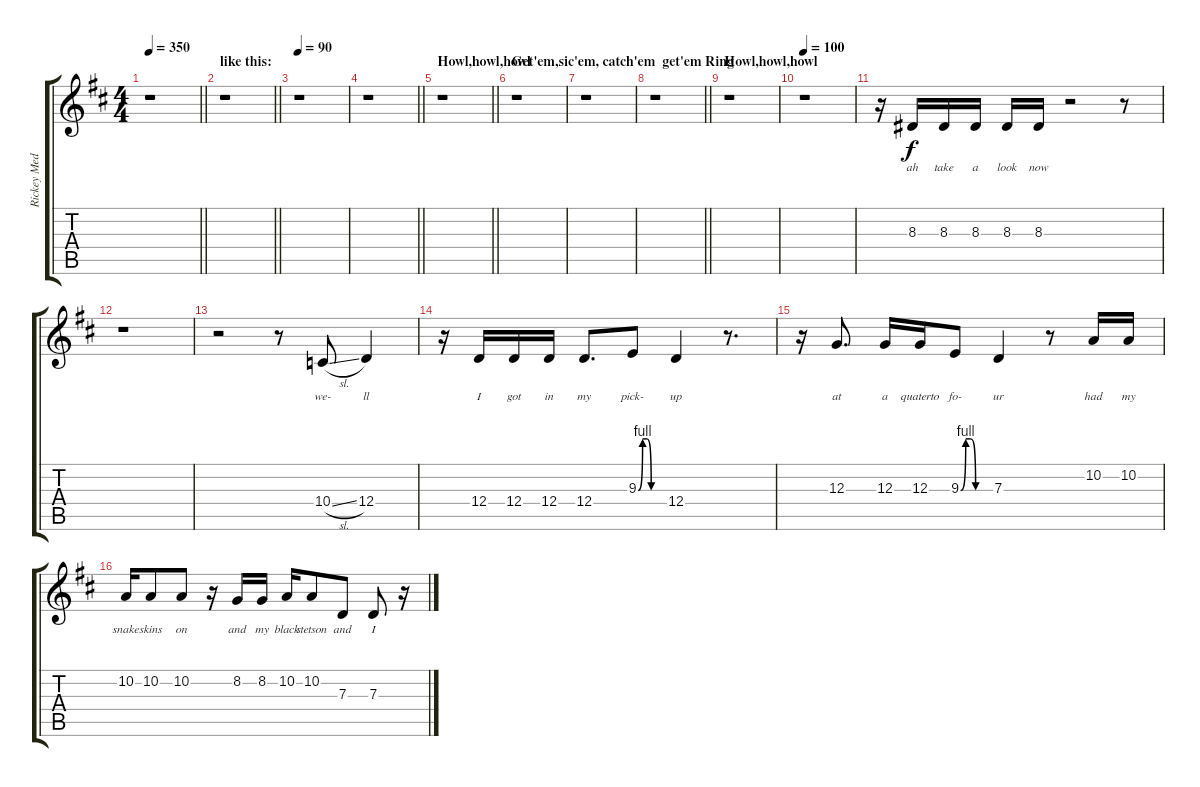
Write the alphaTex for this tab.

\track ("Rickey Medlocke Vocals" "Rickey Med") {instrument violin}
\staff {score tabs}
\tuning (E4 B3 G3 D3 A2 E2) {hide}
\ts (4 4)
\tempo 350
\clef g2
\barLineRight lightlight
\ks d
r.1{dy f} |
\section ("" "like this:")
\barLineRight lightlight
r.1 |
\section ("" "")
\tempo 90
r.1 |
\barLineRight lightlight
r.1 |
\section ("" "Howl,howl,howl")
\barLineRight lightlight
r.1 |
\section ("" "Get'em,sic'em, catch'em  get'em Ring")
r.1 |
r.1 |
\barLineRight lightlight
r.1 |
\section ("" "Howl,howl,howl")
r.1 |
\tempo 100
r.1 |
r.16 8.3.16{lyrics (0 "ah") lyrics (1 "") lyrics (2 "") lyrics (3 "") lyrics (4 "") volume 0 instrument violin} 8.3.16{lyrics (0 "take") lyrics (1 "") lyrics (2 "") lyrics (3 "") lyrics (4 "")} 8.3.16{lyrics (0 "a") lyrics (1 "") lyrics (2 "") lyrics (3 "") lyrics (4 "")} 8.3.16{lyrics (0 "look") lyrics (1 "") lyrics (2 "") lyrics (3 "") lyrics (4 "")} 8.3.16{lyrics (0 "now") lyrics (1 "") lyrics (2 "") lyrics (3 "") lyrics (4 "")} r.2 r.8 |
r.1 |
r.2 r.8 10.4{sl}.8{lyrics (0 "we-") lyrics (1 "") lyrics (2 "") lyrics (3 "") lyrics (4 "") volume 14 instrument violin} 12.4.4{lyrics (0 "ll") lyrics (1 "") lyrics (2 "") lyrics (3 "") lyrics (4 "")} |
r.16 12.4.16{lyrics (0 "I") lyrics (1 "") lyrics (2 "") lyrics (3 "") lyrics (4 "")} 12.4.16{lyrics (0 "got") lyrics (1 "") lyrics (2 "") lyrics (3 "") lyrics (4 "")} 12.4.16{lyrics (0 "in") lyrics (1 "") lyrics (2 "") lyrics (3 "") lyrics (4 "")} 12.4.8{d lyrics (0 "my") lyrics (1 "") lyrics (2 "") lyrics (3 "") lyrics (4 "")} 9.3{be (custom 0 0 10 4 20 4 30 0 60 0)}.8{lyrics (0 "pick-") lyrics (1 "") lyrics (2 "") lyrics (3 "") lyrics (4 "")} 12.4.4{lyrics (0 "up") lyrics (1 "") lyrics (2 "") lyrics (3 "") lyrics (4 "")} r.8{d} |
r.16 12.3.8{d lyrics (0 "at") lyrics (1 "") lyrics (2 "") lyrics (3 "") lyrics (4 "")} 12.3.16{lyrics (0 "a") lyrics (1 "") lyrics (2 "") lyrics (3 "") lyrics (4 "")} 12.3.16{lyrics (0 "quaterto") lyrics (1 "") lyrics (2 "") lyrics (3 "") lyrics (4 "")} 9.3{be (custom 0 0 10 4 20 4 30 0 60 0)}.8{lyrics (0 "fo-") lyrics (1 "") lyrics (2 "") lyrics (3 "") lyrics (4 "")} 7.3.4{lyrics (0 "ur") lyrics (1 "") lyrics (2 "") lyrics (3 "") lyrics (4 "")} r.8 10.2.16{lyrics (0 "had") lyrics (1 "") lyrics (2 "") lyrics (3 "") lyrics (4 "")} 10.2.16{lyrics (0 "my") lyrics (1 "") lyrics (2 "") lyrics (3 "") lyrics (4 "")} |
10.2.16{lyrics (0 "snake") lyrics (1 "") lyrics (2 "") lyrics (3 "") lyrics (4 "")} 10.2.8{lyrics (0 "skins") lyrics (1 "") lyrics (2 "") lyrics (3 "") lyrics (4 "")} 10.2.8{lyrics (0 "on") lyrics (1 "") lyrics (2 "") lyrics (3 "") lyrics (4 "")} r.16 8.2.16{lyrics (0 "and") lyrics (1 "") lyrics (2 "") lyrics (3 "") lyrics (4 "")} 8.2.16{lyrics (0 "my") lyrics (1 "") lyrics (2 "") lyrics (3 "") lyrics (4 "")} 10.2.16{lyrics (0 "black") lyrics (1 "") lyrics (2 "") lyrics (3 "") lyrics (4 "")} 10.2.8{lyrics (0 "stetson") lyrics (1 "") lyrics (2 "") lyrics (3 "") lyrics (4 "")} 7.3.8{lyrics (0 "and") lyrics (1 "") lyrics (2 "") lyrics (3 "") lyrics (4 "")} 7.3.8{lyrics (0 "I") lyrics (1 "") lyrics (2 "") lyrics (3 "") lyrics (4 "")} r.16
